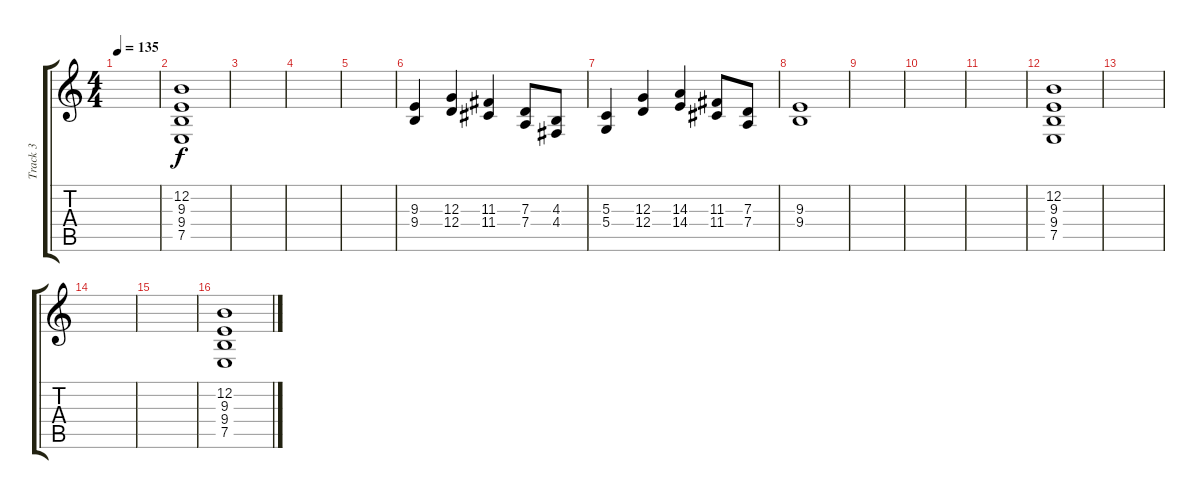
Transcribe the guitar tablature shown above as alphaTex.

\track ("Track 3" "Track 3") {instrument orchestrahit}
\staff {score tabs}
\tuning (E4 B3 G3 D3 A2 E2) {hide}
\ts (4 4)
\tempo 135
\clef g2
\ks c
|
(12.2 9.3 9.4 7.5).1 |
|
|
|
(9.3 9.4).4 (12.3 12.4).4 (11.3 11.4).4 (7.3 7.4).8 (4.3 4.4).8 |
(5.3 5.4).4 (12.3 12.4).4 (14.3 14.4).4 (11.3 11.4).8 (7.3 7.4).8 |
(9.3 9.4).1 |
|
|
|
(12.2 9.3 9.4 7.5).1 |
|
|
|
(12.2 9.3 9.4 7.5).1
